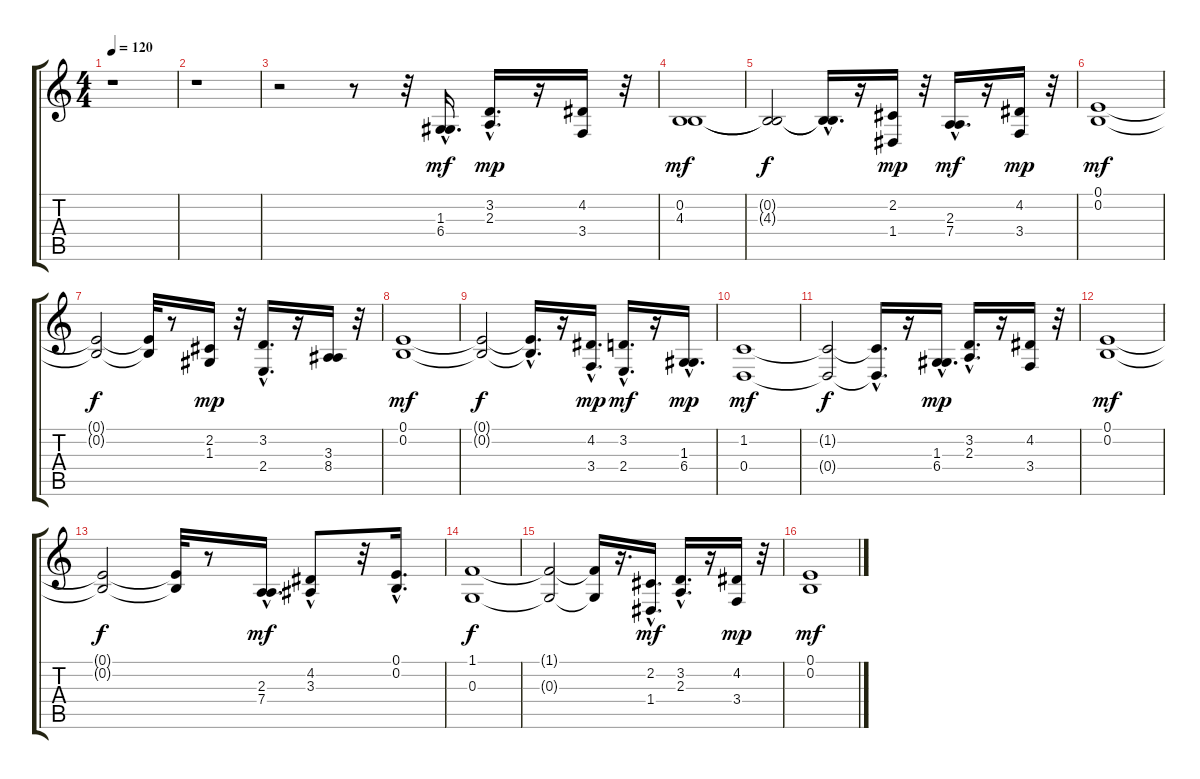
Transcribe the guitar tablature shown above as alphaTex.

\track "" {instrument vibraphone}
\staff {score tabs}
\tuning (E4 B3 G3 D3 A2 E2) {hide}
\ts (4 4)
\tempo 120
\clef g2
\ks c
r.1{dy mf instrument vibraphone} |
r.1 |
r.2 r.8 r.32 (1.3{hac} 6.4).16{d} (3.2{hac} 2.3{hac}).16{d dy mp} r.16 (4.2 3.4).16 r.32 |
(0.2 4.3).1{dy mf} |
(0.2{t} 4.3{t}).2{dy f} (0.2{t} 4.3{hac t}).16{d} r.16 (2.2 1.4).16{dy mp} r.32 (2.3{hac} 7.4{hac}).16{d dy mf} r.16 (4.2 3.4).16{dy mp} r.32 |
(0.1 0.2).1{dy mf} |
(0.1{t} 0.2{t}).2{dy f} (0.1{t} 0.2{t}).32 r.8 (2.2 1.3).16{dy mp} r.32 (3.2{hac} 2.4{hac}).16{d} r.16 (3.3 8.4).16 r.32 |
(0.1 0.2).1{dy mf} |
(0.1{t} 0.2{t}).2{dy f} (0.1{hac t} 0.2{t}).16{d} r.16 (4.2{hac} 3.4{hac}).16{d dy mp} (3.2{hac} 2.4).16{d dy mf} r.16 (1.3 6.4{hac}).16{d dy mp} |
(1.2 0.4).1{dy mf} |
(1.2{t} 0.4{t}).2{dy f} (1.2{hac t} 0.4{t}).16{d} r.16 (1.3{hac} 6.4{hac}).16{d dy mp} (3.2{hac} 2.3{hac}).16{d} r.16 (4.2 3.4).16 r.32 |
(0.1 0.2).1{dy mf} |
(0.1{t} 0.2{t}).2{dy f} (0.1{t} 0.2{t}).32 r.8 (2.3 7.4{hac}).16{d dy mf} (4.2 3.3{hac}).8 r.32 (0.1{hac} 0.2{hac}).16{d} |
(1.1 0.3).1{dy f} |
(1.1{t} 0.3{t}).2 (1.1{t} 0.3{t}).16 r.16{d} (2.2 1.4{hac}).16{d dy mf} (3.2{hac} 2.3).16{d} r.16 (4.2 3.4).16{dy mp} r.32 |
(0.1 0.2).1{dy mf}
